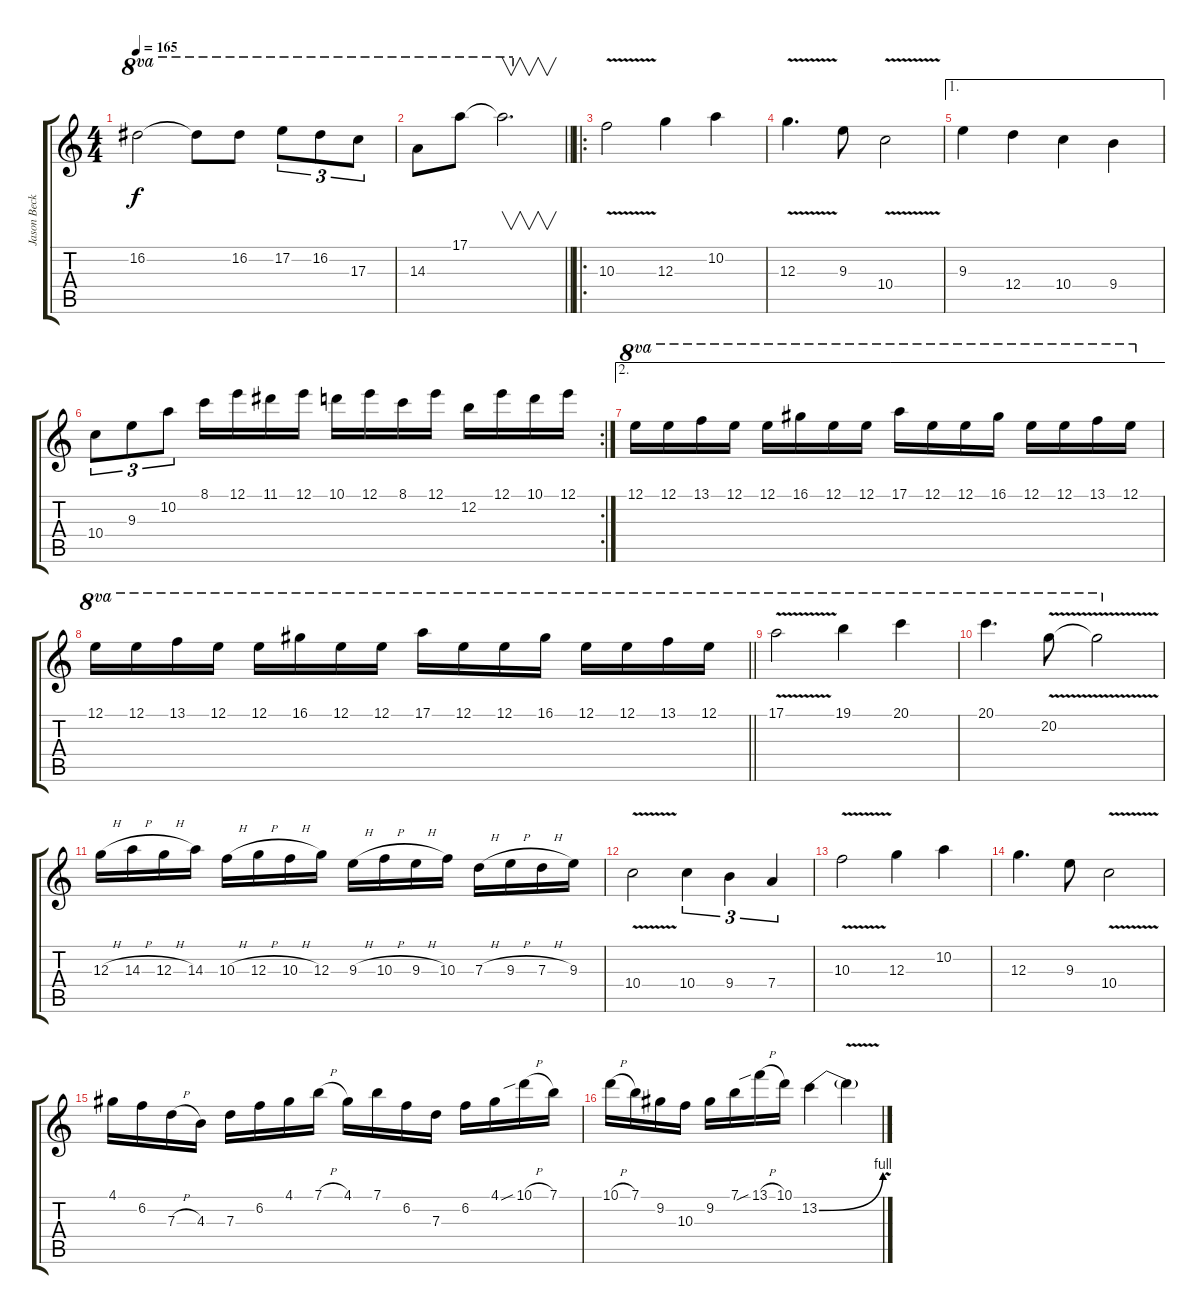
\track ("Jason Becker" "Jason Beck") {instrument distortionguitar}
\staff {score tabs}
\tuning (E4 B3 G3 D3 A2 E2) {hide}
\ts (4 4)
\tempo 165
\clef g2
\ks c
16.2{t}.2{ot 8va dy f} 16.2{t}.8{ot 8va} 16.2.8{ot 8va} 17.2.8{tu (3 2) ot 8va} 16.2.8{tu (3 2) ot 8va} 17.3.8{tu (3 2) ot 8va} |
\barLineRight lightlight
14.3.8{ot 8va} 17.1.8{ot 8va} 17.1{t}.2{v d ot 8va} |
\ro
10.3{v}.2 12.3.4 10.2.4 |
12.3{v}.4{d} 9.3.8 10.4{v}.2 |
\ae 1
9.3.4 12.4.4 10.4.4 9.4.4 |
\rc 2
10.4.8{tu (3 2)} 9.3.8{tu (3 2)} 10.2.8{tu (3 2)} 8.1.16 12.1.16 11.1.16 12.1.16 10.1.16 12.1.16 8.1.16 12.1.16 12.2.16 12.1.16 10.1.16 12.1.16 |
\ae 2
12.1.16{ot 8va} 12.1.16{ot 8va} 13.1.16{ot 8va} 12.1.16{ot 8va} 12.1.16{ot 8va} 16.1.16{ot 8va} 12.1.16{ot 8va} 12.1.16{ot 8va} 17.1.16{ot 8va} 12.1.16{ot 8va} 12.1.16{ot 8va} 16.1.16{ot 8va} 12.1.16{ot 8va} 12.1.16{ot 8va} 13.1.16{ot 8va} 12.1.16{ot 8va} |
\barLineRight lightlight
12.1.16{ot 8va} 12.1.16{ot 8va} 13.1.16{ot 8va} 12.1.16{ot 8va} 12.1.16{ot 8va} 16.1.16{ot 8va} 12.1.16{ot 8va} 12.1.16{ot 8va} 17.1.16{ot 8va} 12.1.16{ot 8va} 12.1.16{ot 8va} 16.1.16{ot 8va} 12.1.16{ot 8va} 12.1.16{ot 8va} 13.1.16{ot 8va} 12.1.16{ot 8va} |
17.1{v}.2{ot 8va} 19.1.4{ot 8va} 20.1.4{ot 8va} |
20.1.4{d ot 8va} 20.2{v}.8{ot 8va} 20.2{v t}.2{ot 8va} |
12.3{h}.16 14.3{h}.16 12.3{h}.16 14.3.16 10.3{h}.16 12.3{h}.16 10.3{h}.16 12.3.16 9.3{h}.16 10.3{h}.16 9.3{h}.16 10.3.16 7.3{h}.16 9.3{h}.16 7.3{h}.16 9.3.16 |
10.4{v}.2 10.4.4{tu (3 2)} 9.4.4{tu (3 2)} 7.4.4{tu (3 2)} |
10.3{v}.2 12.3.4 10.2.4 |
12.3.4{d} 9.3.8 10.4{v}.2 |
4.1.16 6.2.16 7.3{h}.16 4.3.16 7.3.16 6.2.16 4.1.16 7.1{h}.16 4.1.16 7.1.16 6.2.16 7.3.16 6.2.16 4.1.16 10.1{sib h}.16 7.1.16 |
10.1{h}.16 7.1.16 9.2.16 10.3.16 9.2.16 7.1.16 13.1{sib h}.16 10.1.16 13.2{be (bend 0 0 60 4)}.4 13.2{v t}.4
